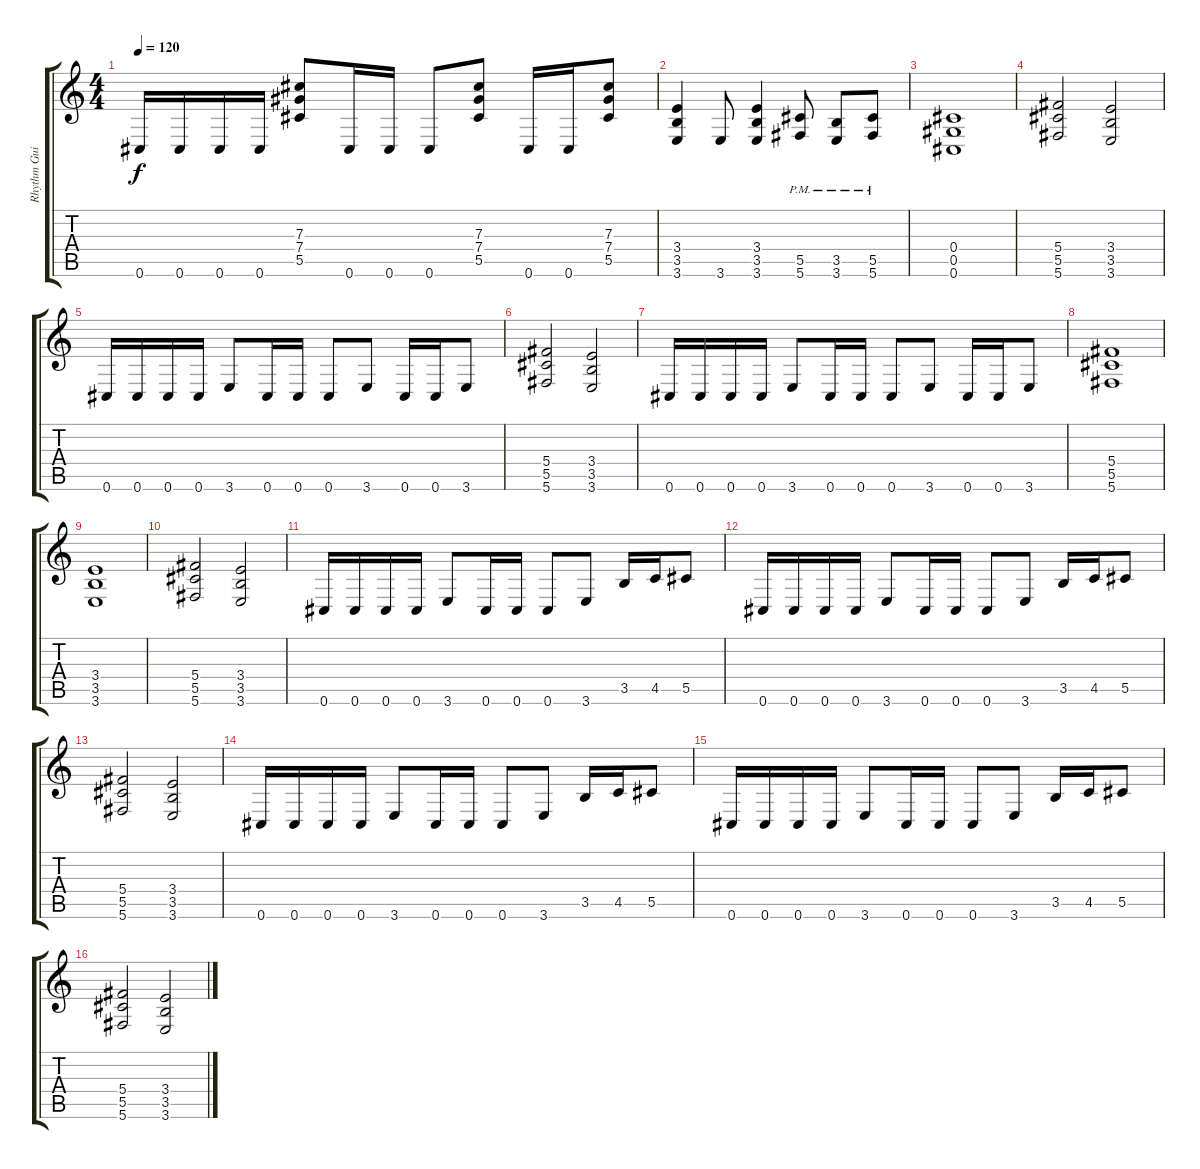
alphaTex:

\track ("Rhythm Guitar" "Rhythm Gui") {instrument acousticguitarsteel}
\staff {score tabs}
\tuning (Eb4 Bb3 Gb3 Db3 Ab2 Db2) {hide}
\ts (4 4)
\tempo 120
\clef g2
\ks c
0.6.16{dy f} 0.6.16 0.6.16 0.6.16 (7.3 7.4 5.5).8 0.6.16 0.6.16 0.6.8 (7.3 7.4 5.5).8 0.6.16 0.6.16 (7.3 7.4 5.5).8 |
(3.4 3.5 3.6).4 3.6.8 (3.4 3.5 3.6).4 (5.5{pm} 5.6{pm}).8 (3.5{pm} 3.6{pm}).8 (5.5{pm} 5.6{pm}).8 |
(0.4 0.5 0.6).1 |
(5.4 5.5 5.6).2 (3.4 3.5 3.6).2 |
0.6.16 0.6.16 0.6.16 0.6.16 3.6.8 0.6.16 0.6.16 0.6.8 3.6.8 0.6.16 0.6.16 3.6.8 |
(5.4 5.5 5.6).2 (3.4 3.5 3.6).2 |
0.6.16 0.6.16 0.6.16 0.6.16 3.6.8 0.6.16 0.6.16 0.6.8 3.6.8 0.6.16 0.6.16 3.6.8 |
(5.4 5.5 5.6).1 |
(3.4 3.5 3.6).1 |
(5.4 5.5 5.6).2 (3.4 3.5 3.6).2 |
0.6.16 0.6.16 0.6.16 0.6.16 3.6.8 0.6.16 0.6.16 0.6.8 3.6.8 3.5.16 4.5.16 5.5.8 |
0.6.16 0.6.16 0.6.16 0.6.16 3.6.8 0.6.16 0.6.16 0.6.8 3.6.8 3.5.16 4.5.16 5.5.8 |
(5.4 5.5 5.6).2 (3.4 3.5 3.6).2 |
0.6.16 0.6.16 0.6.16 0.6.16 3.6.8 0.6.16 0.6.16 0.6.8 3.6.8 3.5.16 4.5.16 5.5.8 |
0.6.16 0.6.16 0.6.16 0.6.16 3.6.8 0.6.16 0.6.16 0.6.8 3.6.8 3.5.16 4.5.16 5.5.8 |
(5.4 5.5 5.6).2 (3.4 3.5 3.6).2
